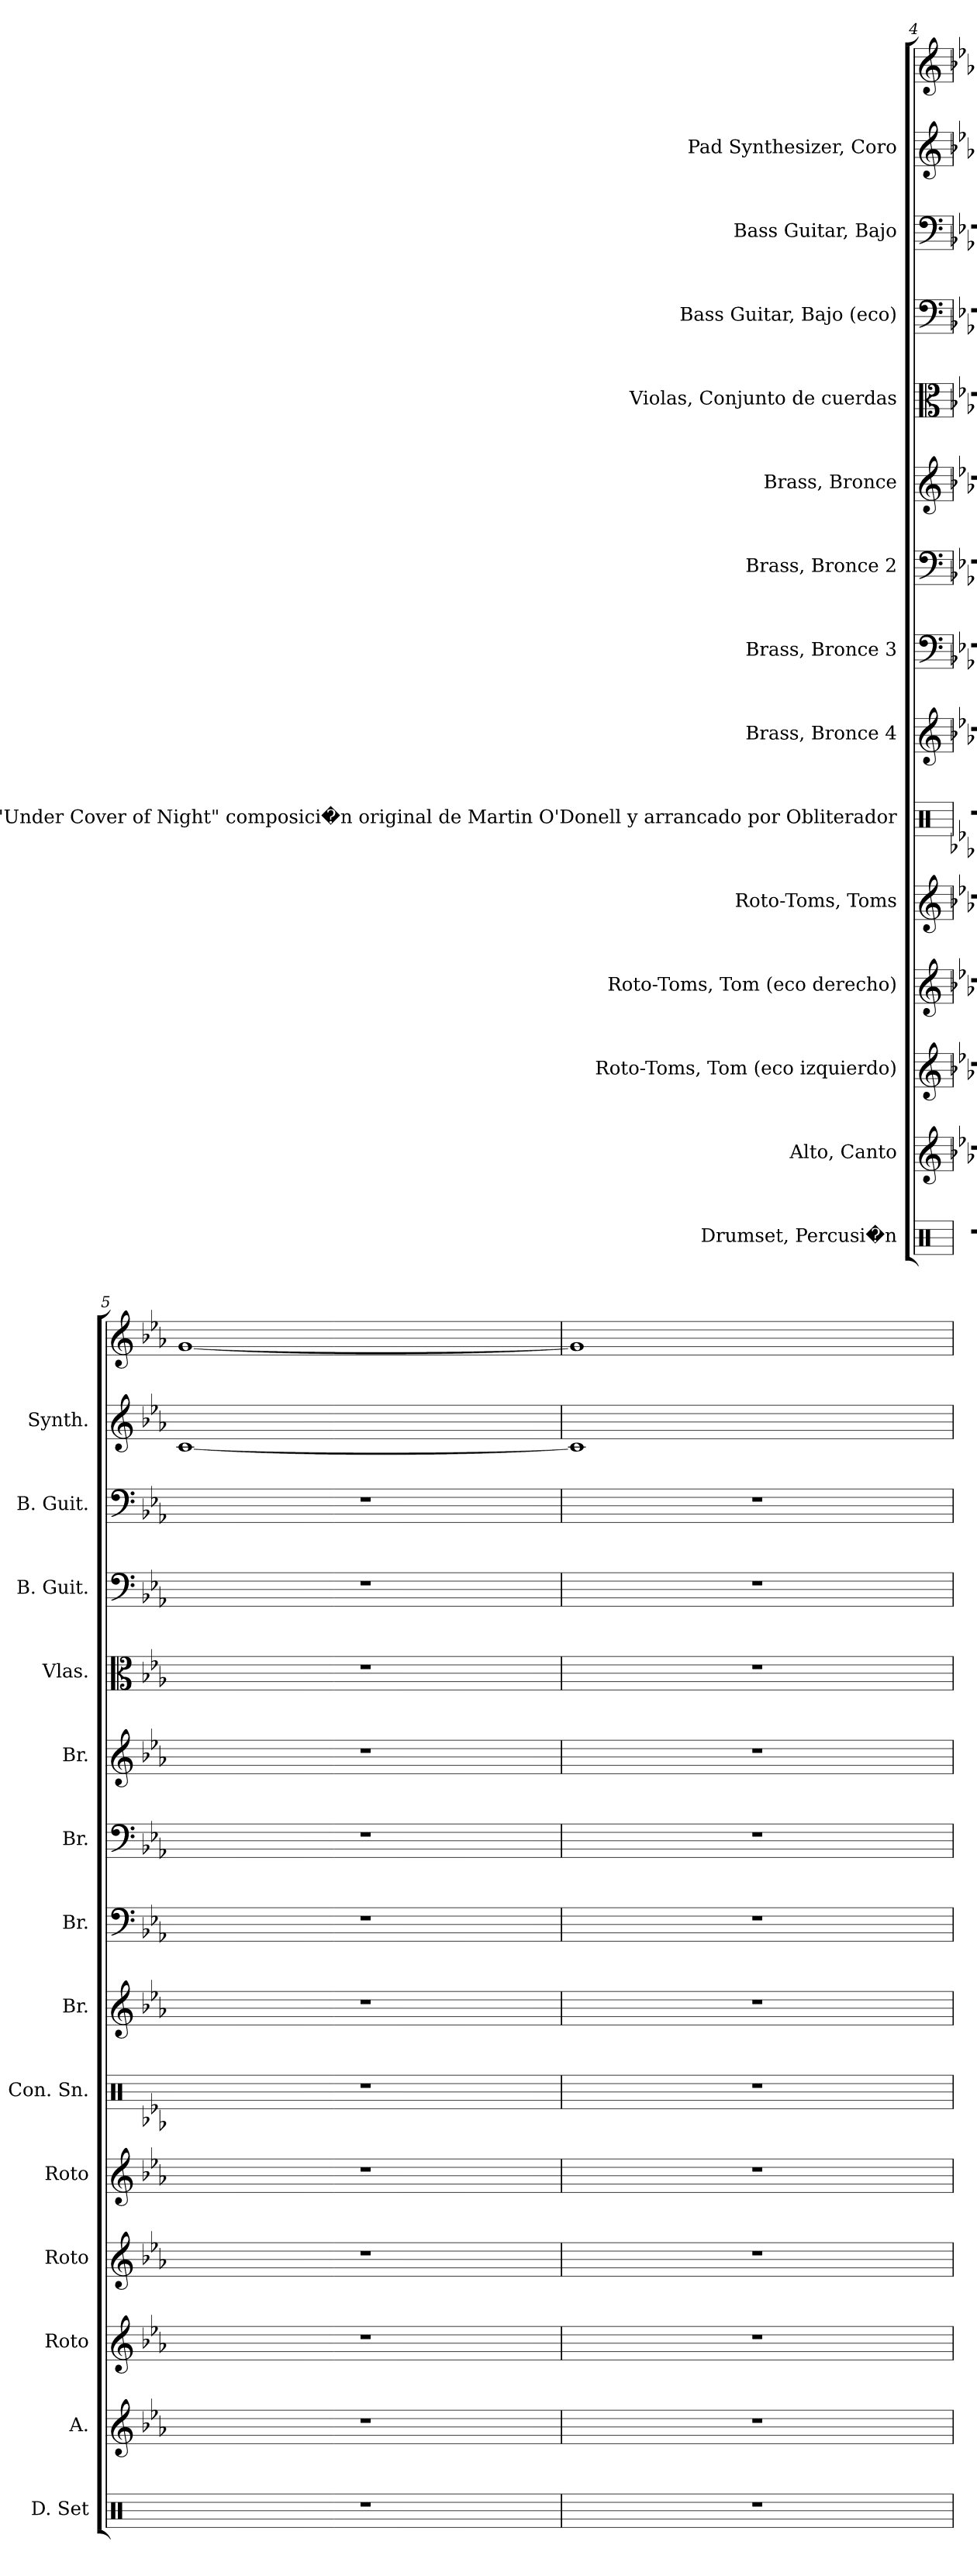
**kern	**kern	**kern	**kern	**kern	**kern	**kern	**kern	**kern	**kern	**kern	**kern	**kern	**kern	**kern
*part14	*part13	*part12	*part11	*part10	*part9	*part8	*part7	*part6	*part5	*part4	*part3	*part2	*part1	*part1
*staff15	*staff14	*staff13	*staff12	*staff11	*staff10	*staff9	*staff8	*staff7	*staff6	*staff5	*staff4	*staff3	*staff2	*staff1
*I"Drumset, Percusi�n	*I"Alto, Canto	*I"Roto-Toms, Tom (eco izquierdo)	*I"Roto-Toms, Tom (eco derecho)	*I"Roto-Toms, Toms	*I"Concert Snare Drum, &quot;Under Cover of Night&quot; composici�n original de Martin O'Donell y arrancado por Obliterador	*I"Brass, Bronce 4	*I"Brass, Bronce 3	*I"Brass, Bronce 2	*I"Brass, Bronce	*I"Violas, Conjunto de cuerdas	*I"Bass Guitar, Bajo (eco)	*I"Bass Guitar, Bajo	*I"Pad Synthesizer, Coro	*
*I'D. Set	*I'A.	*I'Roto	*I'Roto	*I'Roto	*I'Con. Sn.	*I'Br.	*I'Br.	*I'Br.	*I'Br.	*I'Vlas.	*I'B. Guit.	*I'B. Guit.	*I'Synth.	*
*clefX	*clefG2	*clefG2	*clefG2	*clefG2	*clefX	*clefG2	*clefF4	*clefF4	*clefG2	*clefC3	*clefF4	*clefF4	*clefG2	*clefG2
*	*	*	*	*	*	*	*	*	*	*	*ITrd7c12	*ITrd7c12	*	*
*k[]	*k[b-e-a-]	*k[b-e-a-]	*k[b-e-a-]	*k[b-e-a-]	*k[b-e-a-]	*k[b-e-a-]	*k[b-e-a-]	*k[b-e-a-]	*k[b-e-a-]	*k[b-e-a-]	*k[b-e-a-]	*k[b-e-a-]	*k[b-e-a-]	*k[b-e-a-]
*M4/4	*M4/4	*M4/4	*M4/4	*M4/4	*M4/4	*M4/4	*M4/4	*M4/4	*M4/4	*M4/4	*M4/4	*M4/4	*M4/4	*M4/4
=4	=4	=4	=4	=4	=4	=4	=4	=4	=4	=4	=4	=4	=4	=4
1r	1r	1r	1r	1r	1r	1r	1r	1r	1r	1r	1r	1r	1A-]	1a-]
=5	=5	=5	=5	=5	=5	=5	=5	=5	=5	=5	=5	=5	=5	=5
1r	1r	1r	1r	1r	1r	1r	1r	1r	1r	1r	1r	1r	[1c	[1g
=6	=6	=6	=6	=6	=6	=6	=6	=6	=6	=6	=6	=6	=6	=6
1r	1r	1r	1r	1r	1r	1r	1r	1r	1r	1r	1r	1r	1c]	1g]
=	=	=	=	=	=	=	=	=	=	=	=	=	=	=
*-	*-	*-	*-	*-	*-	*-	*-	*-	*-	*-	*-	*-	*-	*-
